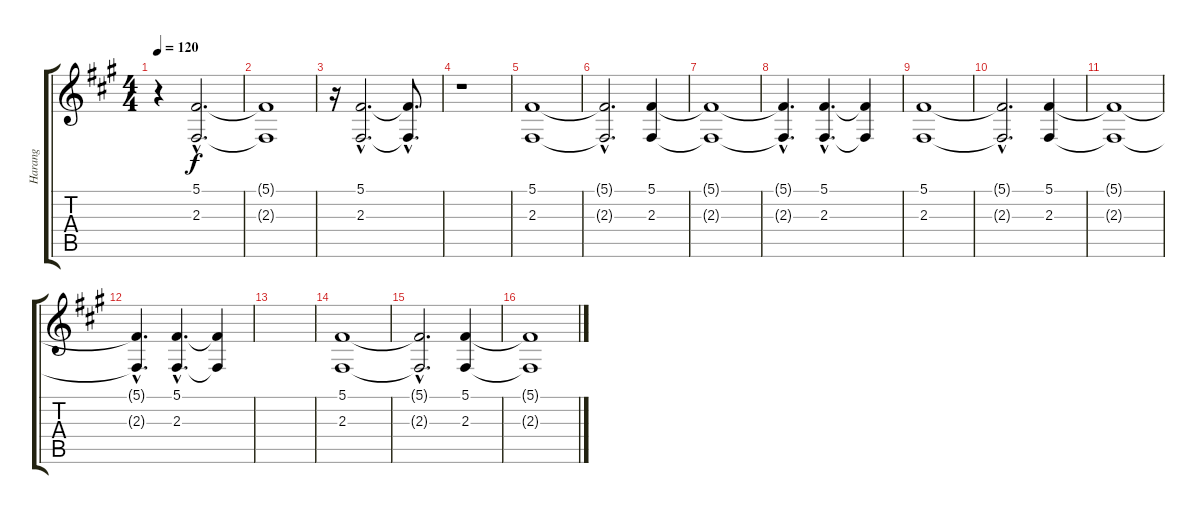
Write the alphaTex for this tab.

\track ("Harang" "Harang") {instrument tubularbells}
\staff {score tabs}
\tuning (Db4 Ab3 E3 B2 Gb2 Db2) {hide}
\ts (4 4)
\tempo 120
\clef g2
\ks a
r.4{dy f} (5.1{hac} 2.3{hac}).2{d} |
(5.1{t} 2.3{t}).1 |
r.16 (5.1{hac} 2.3{hac}).2{d} (5.1{hac t} 2.3{hac t}).8{d} |
r.1 |
(5.1 2.3).1 |
(5.1{hac t} 2.3{hac t}).2{d} (5.1 2.3).4 |
(5.1{t} 2.3{t}).1 |
(5.1{hac t} 2.3{hac t}).4{d} (5.1{hac} 2.3{hac}).4{d} (5.1{t} 2.3{t}).4 |
(5.1 2.3).1 |
(5.1{hac t} 2.3{hac t}).2{d} (5.1 2.3).4 |
(5.1{t} 2.3{t}).1 |
(5.1{hac t} 2.3{hac t}).4{d} (5.1{hac} 2.3{hac}).4{d} (5.1{t} 2.3{t}).4 |
|
(5.1 2.3).1 |
(5.1{hac t} 2.3{hac t}).2{d} (5.1 2.3).4 |
(5.1{t} 2.3{t}).1
